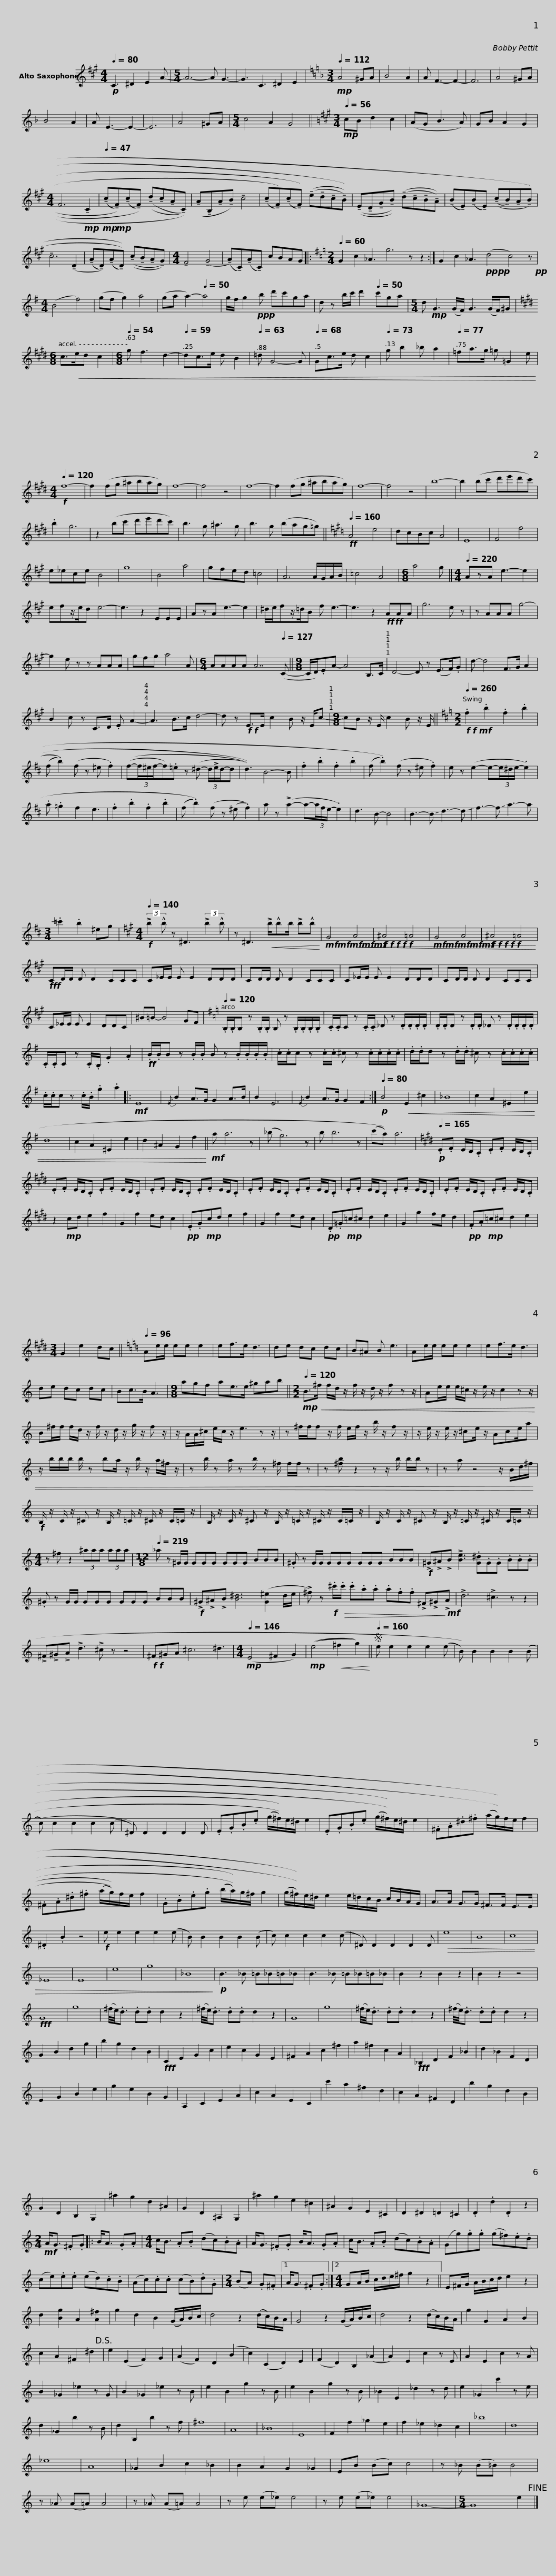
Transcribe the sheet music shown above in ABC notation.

X:1
L:1/8
Q:1/4=80
M:4/4
I:linebreak $
K:none
V:1 treble transpose=-9
V:1
[K:A]!p! C3 ^D2 E2 A- |[M:5/4] A6- A G3- | G3 C3 ^D2 E2 |[K:F][M:3/4][Q:1/4=112]!mp! A4 ^GA | B4 A2 | %5
 A F3- F2- | F6 | A4 ^GA | B4 A2 |$ A E3- E2- | %10
 E6 | A4 ^GA |[M:5/4] c4 A2 G4 ||[K:A][M:3/4]!mp![Q:1/4=56] cB d2 c2 | (AG B3 A) | %15
 GB A2 G2 |[M:4/4] F6!mp! !tenuto!C2 |!mp!!mp![Q:1/4=47] (((!tenuto!c!tenuto!F)))(((!tenuto!c!tenuto!F))) (((!tenuto!d!tenuto!c!tenuto!A!tenuto!C))) |$ (!tenuto!A!tenuto!B,!tenuto!A!tenuto!B) !tenuto!c4 | (((!tenuto!c!tenuto!F)))(((!tenuto!c!tenuto!F))) (((!tenuto!e!tenuto!d!tenuto!c!tenuto!B))) | %20
 ((!tenuto!E!tenuto!D!tenuto!G!tenuto!B)) ((!tenuto!d!tenuto!c!tenuto!B!tenuto!A)) | ((!tenuto!B!tenuto!E))(((!tenuto!B!tenuto!E)) ((!tenuto!c!tenuto!B)!tenuto!A!tenuto!B)) | !tenuto!c6 (!tenuto!D2 | ((!tenuto!A!tenuto!D)))((((!tenuto!A!tenuto!D)))) ((!tenuto!c!tenuto!B!tenuto!A!tenuto!G)) |[M:4/4] !tenuto!F4 (!tenuto!G4 |$ %25
 ((!tenuto!A)!tenuto!C))((!tenuto!A!tenuto!C)) cBAG |:[K:G][M:2/4][Q:1/4=60] G2 c2 _A3 g6 z z2 :| G2 c2 _A3!pp!!pp! (d4 c4) z!pp! |[M:4/4] (B4 f4) | (gf g2) a4 | %30
 (ga a2-)[Q:1/4=50] a4 |$ g/f/ g2!ppp! b d'c'ga | d z b/c'/ d'2[Q:1/4=50] c'ga |[M:5/4] d!mp! G3 (G/F/) G3 (G/F/)^G |[K:E][M:6/8] c>!<(!ed c2 | %35
[M:6/8][Q:1/4=54] g f3 d2- |$[Q:1/4=59] dc>e d B2 |[Q:1/4=63] =d G4- G |[Q:1/4=68] Gc>e d c2 |[Q:1/4=73] g b2 _b a2 | %40
[Q:1/4=77] =fa>g =g =G2 e!<)! |[M:4/4][Q:1/4=120]!f! f8- | f2 (fg ^abag) | f8- |$ f4 z4 | %45
 f8- | f2 (fg ^abag) | f8- | f4 z4 | b8- | %50
 b2 (bc' d'e'd'c') | .b2 g6 | z2 (bc' d'e'd'c') |$ b3 g ^a3 g | b3 g (bag=g) || %55
[K:A]!ff![Q:1/4=160] A4 e4 | dcBc A4 | E8 | F4 f4 | e_ece B4 | %60
 g8 | B4 a4 |$ gfed =c4 | A6 A/G/A/B/ | =c4 A4 | %65
[M:6/8] a4 g ||[M:4/4][Q:1/4=220] AzA e3- e2 | efz/e/d e4- | e3 z2 EEE | AzA e3- e2 |$ %70
 ^d/e/fz/=d/B f e3- | e3 z2!ff!!ff! AAA | g6 e z | z AAA g4- | g2 e z z AAA | %75
 gfg a4 A |$[M:6/4] AAAA A7[Q:1/4=127] (C- ||[M:9/8] C/D/).EA- A4 B,>C | D4- D z (E>F).G | d- d4 F>G A2 | %80
 B2 c z C>D .E A2- | A3 B>c d4- |$ d z!f!!f! E>E c2 B z/ E/c- |[M:9/8] cB z/ E/ c2 B z/ E/ ||[K:D][M:2/2]!f![Q:1/4=260]!f!!mf! .f2 .b2 .f2 .b2 | %85
 (((f .b2))) (f z ^e .f2) |$ (((f-(3f/^e/f/-f).=e z (^d- (3d/!>!e/d/-d | d3))) B4- B | .f2 .b2 .f2 .b2 | (((f .b2))) (f z ^e .f2) | %90
 e z (e2- e-(3e/^d/e/- .e2) | .a .=g2 f2 e3 |$ .f2 .b2 .f2 .b2 | (((f .b2))) (f z (^e .f2)) | a z (!>!a2- a-(3a/f/e/- .e2) | %95
 d3 B- B4 | B3- !-(!B !-)!d3- !-(!d | !-)!f3- !-(!f !-)!a3- !-(!a |$[M:3/4] !-)!.=c'2 .b2 ^eg |[K:A][M:4/4]!f![Q:1/4=140] (3:2:2!>!b2 !^!b z ^D3 (3:2:2!>!b2 !^!b | %100
 z ^D3!<(! !>!b/!^!bb/ !>!b!^!b!<)! |!mf!!mf!!mf!!mf!!mf! G4!<(! A4 |!f!!f!!f!!f!!f! ^A4 =A4 |!mf!!mf!!mf!!mf!!mf! G4 A4 |!f!!f!!f!!f!!f! ^A4 =A4!<)! |$ %105
!fff! CD/D/ D D2 CCC | C_E/E/ E E2 DDD | CD/D/ D D2 CCC | C_E/E/ E E2 DDD |$ CD/D/ D D2 CCC | %110
 C_E/E/ E E2 DDC | ^B=B- B4 GF |[K:G][Q:1/4=120] .B,/.B,/B, z .B,/.B,/ B, z .B,/.B,/.B,/.B,/ |$ .C/.C/C z .C/.C/ _D z .D/.D/.D/.D/ | .D/.D/D z .D/.D/ _D z .D/.D/.D/.D/ | %115
 .C/.C/C z .C/.B,/ .G2 .A2 |!ff! .B/.B/B z .B/.B/ B z .B/.B/.B/.B/ |$ .c/.c/c z .c/.c/ ^c z .c/.c/.c/.c/ | .d/.d/d z .d/.d/ ^c z .c/.c/.c/.c/ | .c/.c/c z .c/.B/ .g2 .a2 |: %120
!mf! E8 |{/E} B2 A>G G2 A>B | B2 E6 |${/E} B2 A>G G2 F2 :|!p![Q:1/4=80] B4!<(! E2 ^c2 | %125
 _B8 | c2 A2 ^E2 e2 | d8 | c2 A2 ^E2 e2 | d2 ^A2 G2 f2!<)! || %130
!mf! a a6 z | ((_b g6)) z | b b6 z |$ (((c'a))) a6 |[K:E][Q:1/4=165]!p! .E.F E/D/.C .E.F E/D/.C | %135
 .E.F E/D/.C .E.F E/D/.C | .E.F E/D/.C .E.F E/D/.C | .E.F E/D/.C .E.F E/D/.C |$ .E.F E/D/.C .E.F E/D/.C | .E.F E/D/.C .E.F E/D/.C | %140
 z2!mp! cd e2 f2 | G2 f2 ed c2 |!pp! .E.G!mp!cd e2 f2 | G2 f2 ed c2 |$!pp! .D.=G!mp!=c^c d2 e2 | %145
 G2 g2 fe d2 |!pp! .F.A!mp!=c^c d2 e2 |[M:3/4] G2 e2 dc ||[K:C][Q:1/4=96] Ae/e/ ee e2 | ef>e d3 | %150
 de dc dc |$ B^A B e3 | Ae/e/ ee e2 | ef>e d3 | de dc dc | %155
 Bc>B A3 |[M:9/8] agf ae>e ^gab ||$[M:2/2]!mp![Q:1/4=120] B>!<(!^f f/d/ z/ f/ z/ d/ z/ f z z/ | Ae/e/ e/^c/ z/ e/ z/ c2 z z/ | B^f/f/ f/d/ z/ f/ z/ d/ z/ g/ z/ f z/ |$ %160
 z/ A/A/^c/ e/c/ z/ e3 z z/ | z ^f/f/f z/ f/ e/f/ z/ b/ z/ f z/ | z/ e/ z/ e/ z/ ^ce/ z/ Ace/a |$ z/ b/b/b/ b/ z ba/ z/ b/ z/ a/^f/ z/ | z b/ z a/ z b/ z ^f/ f/f/ z | %165
 z [^fb] z2 z z/ b/ b/b/ z | z a z4 z/ B/d/^f/!<)! |$!f! B,/ z/ C/ z/ ^C z/ B,/ z/ =C/ z/ ^C/ z/ C/=C/ z/ | B,/ z/ C/ z/ ^C z/ B,/ z/ =C/ z/ ^C/ z/ C/=C/ z/ |$ B,/ z/ C/ z/ ^C z/ B,/ z/ =C/ z/ ^C/ z/ C/=C/ z/ | %170
[M:4/4] z ^f z2 (3^aaa (3aaa |$[M:12/8][Q:1/4=219] _a z ^G/G/ GGG GGG BBB | .^G z G/G/ GGG GGG BBB |!f! !>!^G!>!^A!>!B !>![Be]3 .[G^d].G.G .B.B.B |$ .^G z G/G/ GGG GGG BBB | %175
!f! !>!^G!>!^A!>!B [B^d]6 ([G^e]2 d/e/ | !>!^f) z!f! .^c'/!>(!.c'/ .c'.a.a .a.f.f !>!^F!>!^G!>)!!mf!!>!A |$ !>!d6 !>!^c3 z z2 | !>!^F!>!^G!>!A !>!d3 !>!^c z z4 |!f!!f! ^F^GA ^c6 ^d3 | %180
[M:4/4][Q:1/4=146]!mp! (E4 ^F2 G2) |!mp! ((e4!<(! ^f2 g2))!<)! ||S[Q:1/4=160] e e2 e2 e2 (((e | B))) B2 B2 B2 (((B |$ c))) c2 c2 c2 (((c | %185
 ^D))) D2 D2 D2 D | .E.G.B.e ((((g/^f/))))e/^d/ e2 | .E.G.B.e ((((g/^f/))))e/^d/ e2 | .^F.A.^d.^f ((((a/g/))))f/e/ f2 |$ .^F.A.^d.^f ((((a/g/))))f/e/ f2 | %190
 .G.B.e.g ((((b/a/))))g/^f/ g2 | ((((g/^f/))))e/^d/ e2 e/=d/c/B/ c/B/A/G/ | A>A G>G ^F>F E>E |$ .^D2 .B2 z4 |!f! e e2 e2 e2 ((e | %195
 B)) B2 B2 B2 ((B | c)) c2 c2 c2 ((c | ^D)) D2 D2 D2 D |!>(! e8 | B8 | %200
 c8 | _E8 | E8 | e8 | g8 | %205
 _B8!>)! |$!p! B3 _B =B_B=B_B | B3 _B =B_B=B_B | B2 z2 B2 z2 | B2 z2 z4 | %210
!fff! G8 | g8 | (^f/4e/4).d3/2 .d.d d2 z2 |$ (^f/4e/4).d3/2 .d.d d2 z2 | G8 | %215
 g8 | (^f/4e/4).d3/2 .d.d d2 z2 | (^f/4e/4).d3/2 .d.d d2 z2 | G2 B2 d2 g2 | b2 g2 d2 B2 | %220
!fff! C2 E2 G2 c2 | e2 c2 G2 E2 |$ ^F2 A2 c2 ^f2 | a2 ^f2 c2 A2 |!fff! _B,2 D2 F2 _B2 | %225
 d2 _B2 F2 D2 | E2 G2 B2 e2 | g2 e2 B2 G2 | A,2 C2 E2 A2 | c2 A2 E2 C2 | %230
 c'2 a2 ^f2 d2 |$ c2 A2 ^F2 D2 | b2 g2 d2 B2 | G2 D2 B,2 G,2 | ^a2 g2 d2 ^A2 | %235
 G2 D2 ^A,2 G,2 | ^a2 g2 e2 ^c2 | ^A2 G2 E2 ^C2 | D2 ^D2 =D2 ^C2 |$ .D2 .d2 .D2 z2 | %240
[M:2/4]!mf! A<G .^F.G |: B<A .G.A |[M:4/4] c<B .A.B (dc).B.A | A<G .^F.G B<A .G.A | c<B .A.B (dc).B.A |$ %245
 (Gg).g.g (g^f).e.d | (ce).e.e (ed).c.B | (Ac).c.c (cB).d.G |[M:2/4] (BA) .G.^F |1 A<G .^F.G :|2 %250
[M:4/4] GA/B/ c/d/e/^f/ g2 z2 ||$ E^F/G/ A/B/c/d/ e2 z2 | d2 [Bg]2 A2 [A^f]2 | g2 d2 B2 ((G/A/))B/c/ | d4 z2 ((d/c/))B/A/ | %255
 G4 z2 (G/A/)B/c/ | d4 z2 (d/c/)B/A/ | g2 G2 A2 B2 |$ c2 A2 ^F2 ^d2!D.S.! | e2 (E2 F2) G2 | %260
 (A2 F2) D2 (B2 | c2) (C2 D2) E2 | (F2 D2) B,2 (_A2 | A2) E2 c2 z E | A2 E2 c2 z A | %265
 B2 _G2 _e2 z G |$ B2 _G2 _e2 z B | e2 B2 g2 z B | e2 B2 g2 z B | _B2 E2 _d2 z d | %270
 e2 _G2 c'2 z e | d2 _G2 b2 z B | d2 B,2 b2 z f | ^f8 | A8 |$ %275
 _B8 | E8 | F2 f2 _g2 e2 | f2 _e2 _d2 c2 | _b8 | %280
 d8 | _e8 | A8 | _G2 B2 c2 _B2 | B2 A2 G2 _G2 | %285
 EB (Bc) c4 |$ z _B (B=B) B4 | z _A (A=A) A4 | z _A (A=A) A4 | z e (e_e) e4 | %290
 z e (e_e) e4 | _G8- |[M:5/4] G8 e2!fine! |] %293
